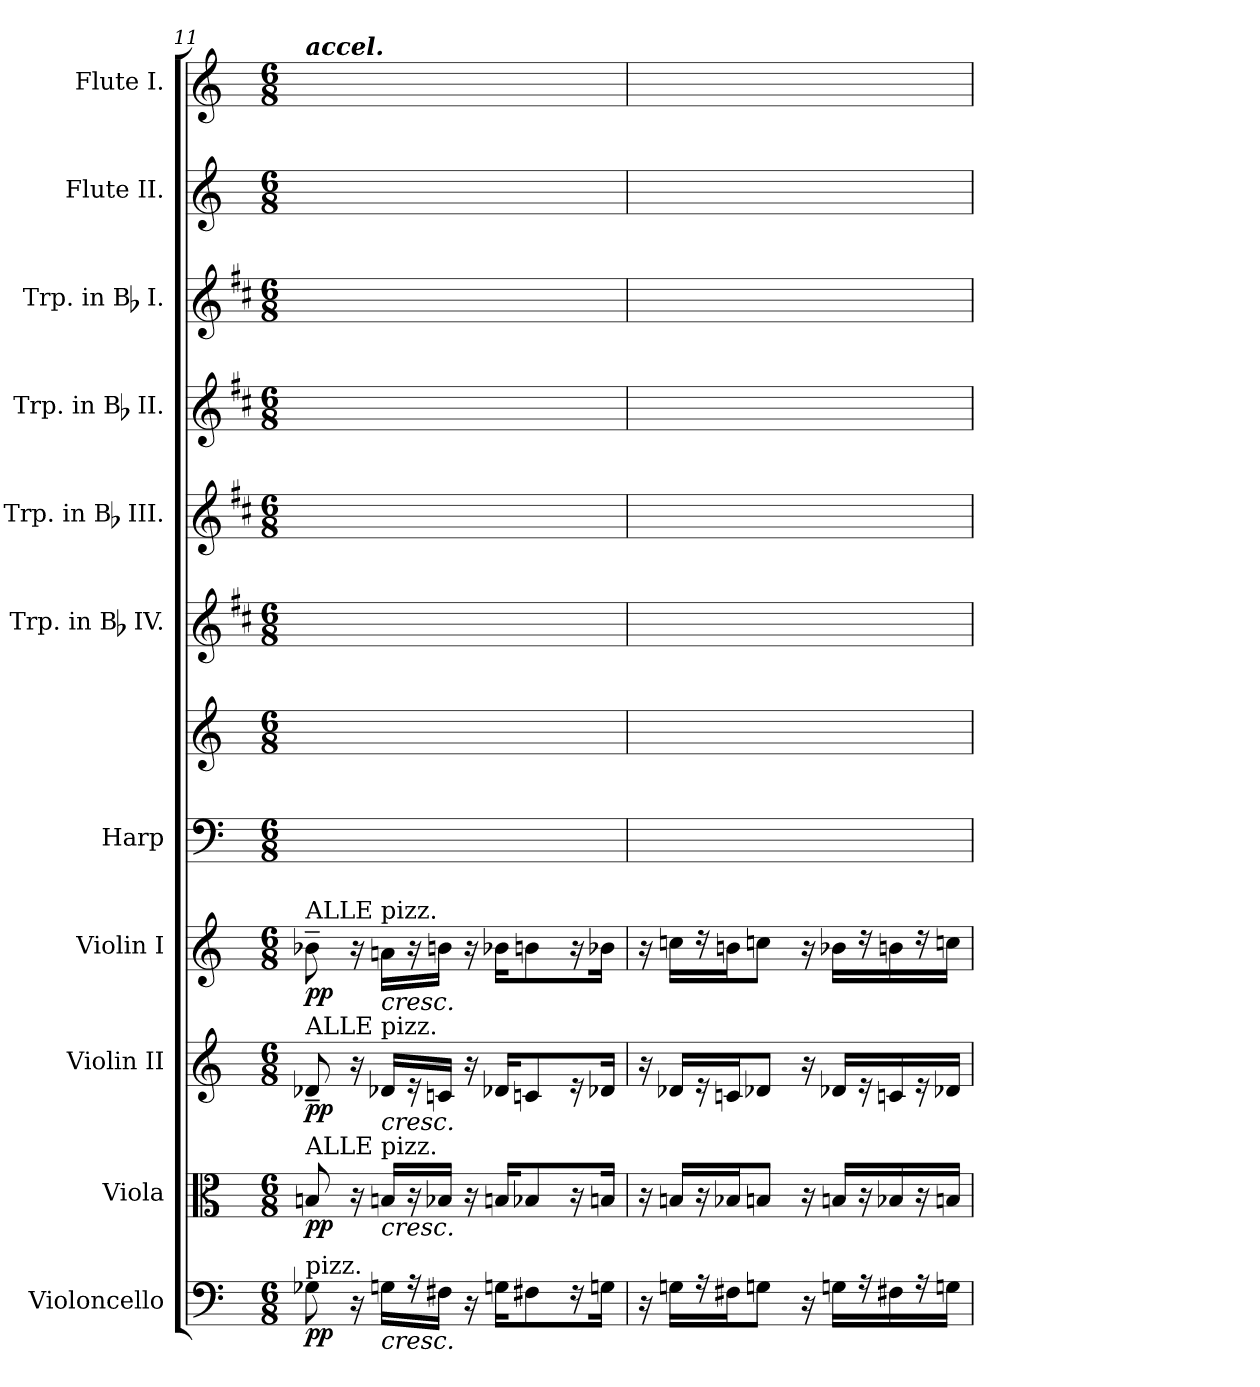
**kern	**dynam	**kern	**dynam	**kern	**dynam	**kern	**dynam	**kern	**kern	**kern	**kern	**kern	**kern	**kern	**kern
*part11	*part11	*part10	*part10	*part9	*part9	*part8	*part8	*part7	*part7	*part6	*part5	*part4	*part3	*part2	*part1
*staff12	*staff12	*staff11	*staff11	*staff10	*staff10	*staff9	*staff9	*staff8	*staff7	*staff6	*staff5	*staff4	*staff3	*staff2	*staff1
*I"Violoncello	*	*I"Viola	*	*I"Violin II	*	*I"Violin I	*	*I"Harp	*	*I"Trp. in Bb IV.	*I"Trp. in Bb III.	*I"Trp. in Bb II.	*I"Trp. in Bb I.	*I"Flute II.	*I"Flute I.
*I'Vc.	*	*I'Vla.	*	*I'Vln. II	*	*I'Vln. I	*	*I'Hp	*	*	*	*	*	*I'Fl.	*I'Fl.
*clefF4	*	*clefC3	*	*clefG2	*	*clefG2	*	*clefF4	*clefG2	*clefG2	*clefG2	*clefG2	*clefG2	*clefG2	*clefG2
*	*	*	*	*	*	*	*	*	*	*ITrd1c2	*ITrd1c2	*ITrd1c2	*ITrd1c2	*	*
*k[]	*	*k[]	*	*k[]	*	*k[]	*	*k[]	*k[]	*k[]	*k[]	*k[]	*k[]	*k[]	*k[]
*C:	*	*C:	*	*C:	*	*C:	*	*C:	*C:	*C:	*C:	*C:	*C:	*C:	*C:
*M6/8	*	*M6/8	*	*M6/8	*	*M6/8	*	*M6/8	*M6/8	*M6/8	*M6/8	*M6/8	*M6/8	*M6/8	*M6/8
=11	=11	=11	=11	=11	=11	=11	=11	=11	=11	=11	=11	=11	=11	=11	=11
!	!	!	!	!	!	!	!	!	!	!	!	!	!	!	!LO:TX:a:Bi:t=accel.
!	!	!	!	!	!	!LO:TX:a:t=ALLE pizz.	!	!	!	!	!	!	!	!	!
!	!	!	!	!LO:TX:a:t=ALLE pizz.	!	!	!	!	!	!	!	!	!	!	!
!	!	!LO:TX:a:t=ALLE pizz.	!	!	!	!	!	!	!	!	!	!	!	!	!
!LO:TX:a:t=pizz.	!	!	!	!	!	!	!	!	!	!	!	!	!	!	!
8G-X"	pp	8Bn"	pp	8d-X~"	pp	8b-X~"	pp	4%3ryy	16.ryy	4%3ryy	4%3ryy	24ryy	24ryy	4%3ryy	4%3ryy
.	.	.	.	.	.	.	.	.	.	.	.	24ryy	24ryy	.	.
.	.	.	.	.	.	.	.	.	.	.	.	24ryy	24ryy	.	.
.	.	.	.	.	.	.	.	.	32ryy	.	.	.	.	.	.
16r	.	16r	.	16r	.	16r	.	.	16.ryy	.	.	24ryy	24ryy	.	.
.	.	.	.	.	.	.	.	.	.	.	.	24ryy	24ryy	.	.
!	!	!	!	!	!	!LO:TX:b:i:t=cresc.	!	!	!	!	!	!	!	!	!
!	!	!	!	!LO:TX:b:i:t=cresc.	!	!	!	!	!	!	!	!	!	!	!
!	!	!LO:TX:b:i:t=cresc.	!	!	!	!	!	!	!	!	!	!	!	!	!
!LO:TX:b:i:t=cresc.	!	!	!	!	!	!	!	!	!	!	!	!	!	!	!
16Gn"LL	.	16Bn"LL	.	16d-X"LL	.	16an"\LL	.	.	.	.	.	.	.	.	.
.	.	.	.	.	.	.	.	.	.	.	.	24ryy	24ryy	.	.
.	.	.	.	.	.	.	.	.	32ryy	.	.	.	.	.	.
16r	.	16r	.	16r	.	16r	.	.	16.ryy	.	.	24ryy	24ryy	.	.
.	.	.	.	.	.	.	.	.	.	.	.	24ryy	24ryy	.	.
16F#X"JJ	.	16B-X"JJ	.	16cn"JJ	.	16bn"JJ	.	.	.	.	.	.	.	.	.
.	.	.	.	.	.	.	.	.	.	.	.	24ryy	24ryy	.	.
.	.	.	.	.	.	.	.	.	32ryy	.	.	.	.	.	.
16r	.	16r	.	16r	.	16r	.	.	16.ryy	.	.	24ryy	24ryy	.	.
.	.	.	.	.	.	.	.	.	.	.	.	24ryy	24ryy	.	.
16Gn"KL	.	16Bn"KL	.	16d-X"KL	.	16b-X"KL	.	.	.	.	.	.	.	.	.
.	.	.	.	.	.	.	.	.	.	.	.	24ryy	24ryy	.	.
.	.	.	.	.	.	.	.	.	32ryy	.	.	.	.	.	.
8F#X"	.	8B-X"	.	8cn"	.	8bn"	.	.	16.ryy	.	.	24ryy	24ryy	.	.
.	.	.	.	.	.	.	.	.	.	.	.	24ryy	24ryy	.	.
.	.	.	.	.	.	.	.	.	.	.	.	24ryy	24ryy	.	.
.	.	.	.	.	.	.	.	.	32ryy	.	.	.	.	.	.
16r	.	16r	.	16r	.	16r	.	.	16.ryy	.	.	24ryy	24ryy	.	.
.	.	.	.	.	.	.	.	.	.	.	.	24ryy	24ryy	.	.
16Gn"Jk	.	16Bn"Jk	.	16d-X"Jk	.	16b-X"Jk	.	.	.	.	.	.	.	.	.
.	.	.	.	.	.	.	.	.	.	.	.	24ryy	24ryy	.	.
.	.	.	.	.	.	.	.	.	32ryy	.	.	.	.	.	.
=12	=12	=12	=12	=12	=12	=12	=12	=12	=12	=12	=12	=12	=12	=12	=12
16r	.	16r	.	16r	.	16r	.	4%3ryy	16.ryy	4%3ryy	4%3ryy	24ryy	24ryy	4%3ryy	4%3ryy
.	.	.	.	.	.	.	.	.	.	.	.	24ryy	24ryy	.	.
16Gn"LL	.	16Bn"LL	.	16d-X"LL	.	16ccn"LL	.	.	.	.	.	.	.	.	.
.	.	.	.	.	.	.	.	.	.	.	.	24ryy	24ryy	.	.
.	.	.	.	.	.	.	.	.	32ryy	.	.	.	.	.	.
16r	.	16r	.	16r	.	16r	.	.	16.ryy	.	.	24ryy	24ryy	.	.
.	.	.	.	.	.	.	.	.	.	.	.	24ryy	24ryy	.	.
16F#X"J	.	16B-X"J	.	16cn"J	.	16bn"J	.	.	.	.	.	.	.	.	.
.	.	.	.	.	.	.	.	.	.	.	.	24ryy	24ryy	.	.
.	.	.	.	.	.	.	.	.	32ryy	.	.	.	.	.	.
8Gn"J	.	8Bn"J	.	8d-X"J	.	8ccn"J	.	.	16.ryy	.	.	24ryy	24ryy	.	.
.	.	.	.	.	.	.	.	.	.	.	.	24ryy	24ryy	.	.
.	.	.	.	.	.	.	.	.	.	.	.	24ryy	24ryy	.	.
.	.	.	.	.	.	.	.	.	32ryy	.	.	.	.	.	.
16r	.	16r	.	16r	.	16r	.	.	16.ryy	.	.	24ryy	24ryy	.	.
.	.	.	.	.	.	.	.	.	.	.	.	24ryy	24ryy	.	.
16Gn"LL	.	16Bn"LL	.	16d-X"LL	.	16b-X"LL	.	.	.	.	.	.	.	.	.
.	.	.	.	.	.	.	.	.	.	.	.	24ryy	24ryy	.	.
.	.	.	.	.	.	.	.	.	32ryy	.	.	.	.	.	.
16r	.	16r	.	16r	.	16r	.	.	16.ryy	.	.	24ryy	24ryy	.	.
.	.	.	.	.	.	.	.	.	.	.	.	24ryy	24ryy	.	.
16F#X"	.	16B-X"	.	16cn"	.	16bn"	.	.	.	.	.	.	.	.	.
.	.	.	.	.	.	.	.	.	.	.	.	24ryy	24ryy	.	.
.	.	.	.	.	.	.	.	.	32ryy	.	.	.	.	.	.
16r	.	16r	.	16r	.	16r	.	.	16.ryy	.	.	24ryy	24ryy	.	.
.	.	.	.	.	.	.	.	.	.	.	.	24ryy	24ryy	.	.
16Gn"JJ	.	16Bn"JJ	.	16d-X"JJ	.	16ccn"JJ	.	.	.	.	.	.	.	.	.
.	.	.	.	.	.	.	.	.	.	.	.	24ryy	24ryy	.	.
.	.	.	.	.	.	.	.	.	32ryy	.	.	.	.	.	.
=	=	=	=	=	=	=	=	=	=	=	=	=	=	=	=
*-	*-	*-	*-	*-	*-	*-	*-	*-	*-	*-	*-	*-	*-	*-	*-
